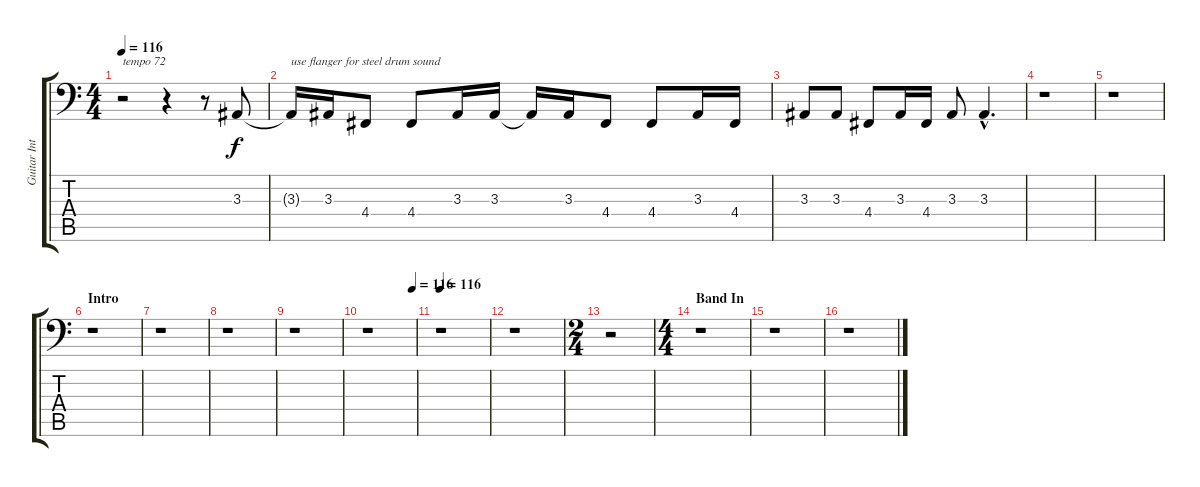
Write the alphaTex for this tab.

\track ("Guitar Intro " "Guitar Int") {instrument steeldrums}
\staff {score tabs}
\tuning (E3 B2 G2 D2 A1 E1) {hide}
\ts (4 4)
\tempo 116
\tempo 72
\tempo 116
\clef f4
\ks c
r.2{txt "tempo 72" dy f instrument steeldrums} r.4 r.8 3.3.8 |
3.3{t}.16{txt "use flanger for steel drum sound"} 3.3.16 4.4.8 4.4.8 3.3.16 3.3.16 3.3{t}.16 3.3.16 4.4.8 4.4.8 3.3.16 4.4.16 |
3.3.8 3.3.8 4.4.8 3.3.16 4.4.16 3.3.8 3.3{hac}.4{d} |
r.1 |
r.1 |
\section ("" "Intro")
r.1 |
r.1 |
r.1 |
r.1 |
\tempo (116 0.9375)
r.1 |
\tempo 116
r.1 |
r.1 |
\ts (2 4)
r.2 |
\ts (4 4)
\section ("" "Band In")
r.1 |
r.1 |
r.1
